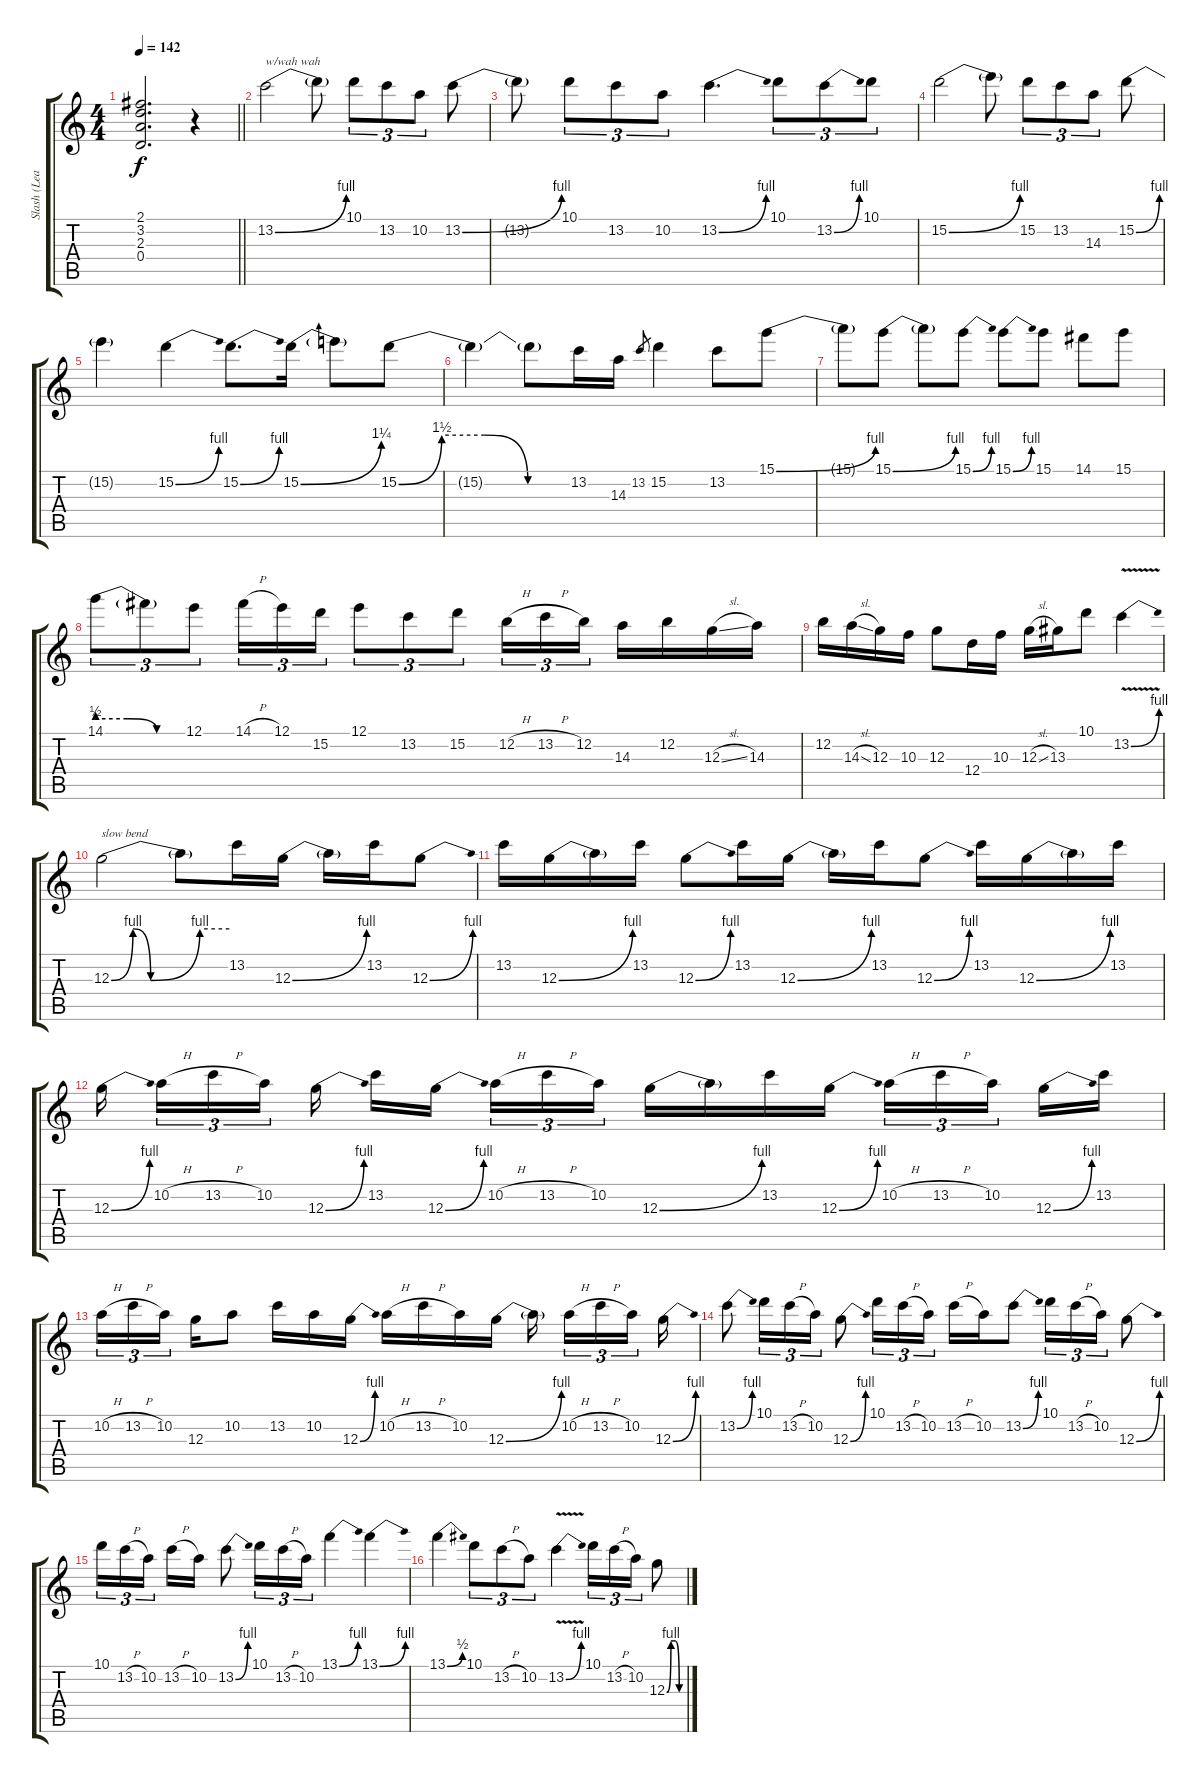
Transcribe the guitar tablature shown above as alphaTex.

\track ("Slash (Lead Guitar)" "Slash (Lea") {instrument overdrivenguitar}
\staff {score tabs}
\tuning (E4 B3 G3 D3 A2 D2) {hide}
\ts (4 4)
\tempo 142
\clef g2
\barLineRight lightlight
\ks c
(2.1{t} 3.2{t} 2.3{t} 0.4{t}).2{d dy f} r.4 |
13.2{be (bend 0 0 60 4)}.2{txt "w/wah wah"} 13.2{t}.8 10.1.8{tu (3 2)} 13.2.8{tu (3 2)} 10.2.8{tu (3 2)} 13.2{be (bend 0 0 60 4)}.8 |
13.2{t}.8 10.1.8{tu (3 2)} 13.2.8{tu (3 2)} 10.2.8{tu (3 2)} 13.2{be (bend 0 0 60 4)}.4{d} 10.1.8{tu (3 2)} 13.2{be (bend 0 0 60 4)}.8{tu (3 2)} 10.1.8{tu (3 2)} |
15.2{be (bend 0 0 60 4)}.2 15.2{t}.8 15.2.8{tu (3 2)} 13.2.8{tu (3 2)} 14.3.8{tu (3 2)} 15.2{be (bend 0 0 60 4)}.8 |
15.2{t}.4 15.2{be (bend 0 0 60 4)}.4 15.2{be (bend 0 0 60 4)}.8{d} 15.2{be (bend 0 0 60 5)}.16 15.2{t}.8 15.2{be (custom 0 0 15 6 30 6 45 0 60 0)}.8 |
15.2{t}.4 15.2{t}.8 13.2.16 14.3.16 13.2.8{gr} 15.2.4 13.2.8 15.1{be (bend 0 0 60 4)}.8 |
15.1{t}.8 15.1{be (bend 0 0 60 4)}.8 15.1{t}.8 15.1{be (bend 0 0 60 4)}.8 15.1{be (bend 0 0 60 4)}.8 15.1.8 14.1.8 15.1.8 |
14.1{be (custom 0 2 20 2 40 0 60 0)}.8{tu (3 2)} 14.1{t}.8{tu (3 2)} 12.1.8{tu (3 2)} 14.1{h}.16{tu (3 2)} 12.1.16{tu (3 2)} 15.2.16{tu (3 2)} 12.1.8{tu (3 2)} 13.2.8{tu (3 2)} 15.2.8{tu (3 2)} 12.2{h}.16{tu (3 2)} 13.2{h}.16{tu (3 2)} 12.2.16{tu (3 2)} 14.3.16 12.2.16 12.3{sl}.16 14.3.16 |
12.2.16 14.3{sl}.16 12.3.16 10.3.16 12.3.8 12.4.16 10.3.16 12.3{sl}.16 13.3.16 10.1.8 13.2{be (bend 0 0 60 4) v}.4 |
12.3{be (custom 0 0 11 4 20 0 45 4 60 4)}.2{txt "slow bend"} 12.3{t}.8 13.2.16 12.3{be (bend 0 0 60 4)}.16 12.3{t}.16 13.2.16 12.3{be (bend 0 0 60 4)}.8 |
13.2.16 12.3{be (bend 0 0 60 4)}.16 12.3{t}.16 13.2.16 12.3{be (bend 0 0 60 4)}.8 13.2.16 12.3{be (bend 0 0 60 4)}.16 12.3{t}.16 13.2.16 12.3{be (bend 0 0 60 4)}.8 13.2.16 12.3{be (bend 0 0 60 4)}.16 12.3{t}.16 13.2.16 |
12.3{be (bend 0 0 60 4)}.16{beam splitsecondary} 10.2{h}.16{tu (3 2)} 13.2{h}.16{tu (3 2)} 10.2.16{tu (3 2) beam splitsecondary} 12.3{be (bend 0 0 60 4)}.16 13.2.16 12.3{be (bend 0 0 60 4)}.16{beam splitsecondary} 10.2{h}.16{tu (3 2)} 13.2{h}.16{tu (3 2)} 10.2.16{tu (3 2)} 12.3{be (bend 0 0 60 4)}.16 12.3{t}.16 13.2.16 12.3{be (bend 0 0 60 4)}.16 10.2{h}.16{tu (3 2)} 13.2{h}.16{tu (3 2)} 10.2.16{tu (3 2) beam splitsecondary} 12.3{be (bend 0 0 60 4)}.16 13.2.16 |
10.2{h}.16{tu (3 2)} 13.2{h}.16{tu (3 2)} 10.2.16{tu (3 2) beam splitsecondary} 12.3.16 10.2.8 13.2.16 10.2.16 12.3{be (bend 0 0 60 4)}.16 10.2{h}.16 13.2{h}.16 10.2.16 12.3{be (bend 0 0 60 4)}.16 12.3{t}.16{beam splitsecondary} 10.2{h}.16{tu (3 2)} 13.2{h}.16{tu (3 2)} 10.2.16{tu (3 2) beam splitsecondary} 12.3{be (bend 0 0 60 4)}.16 |
13.2{be (bend 0 0 60 4)}.8 10.1.16{tu (3 2)} 13.2{h}.16{tu (3 2)} 10.2.16{tu (3 2)} 12.3{be (bend 0 0 60 4)}.8 10.1.16{tu (3 2)} 13.2{h}.16{tu (3 2)} 10.2.16{tu (3 2)} 13.2{h}.16 10.2.16 13.2{be (bend 0 0 60 4)}.8 10.1.16{tu (3 2)} 13.2{h}.16{tu (3 2)} 10.2.16{tu (3 2)} 12.3{be (bend 0 0 60 4)}.8 |
10.1.16{tu (3 2)} 13.2{h}.16{tu (3 2)} 10.2.16{tu (3 2) beam splitsecondary} 13.2{h}.16 10.2.16 13.2{be (bend 0 0 60 4)}.8 10.1.16{tu (3 2)} 13.2{h}.16{tu (3 2)} 10.2.16{tu (3 2)} 13.1{be (bend 0 0 60 4)}.4 13.1{be (bend 0 0 60 4)}.4 |
13.1{be (bend 0 0 60 2)}.4 10.1.8{tu (3 2)} 13.2{h}.8{tu (3 2)} 10.2.8{tu (3 2)} 13.2{be (bend 0 0 60 4) v}.4 10.1.16{tu (3 2)} 13.2{h}.16{tu (3 2)} 10.2.16{tu (3 2)} 12.3{be (custom 0 0 15 4 30 4 45 0 60 0)}.8
